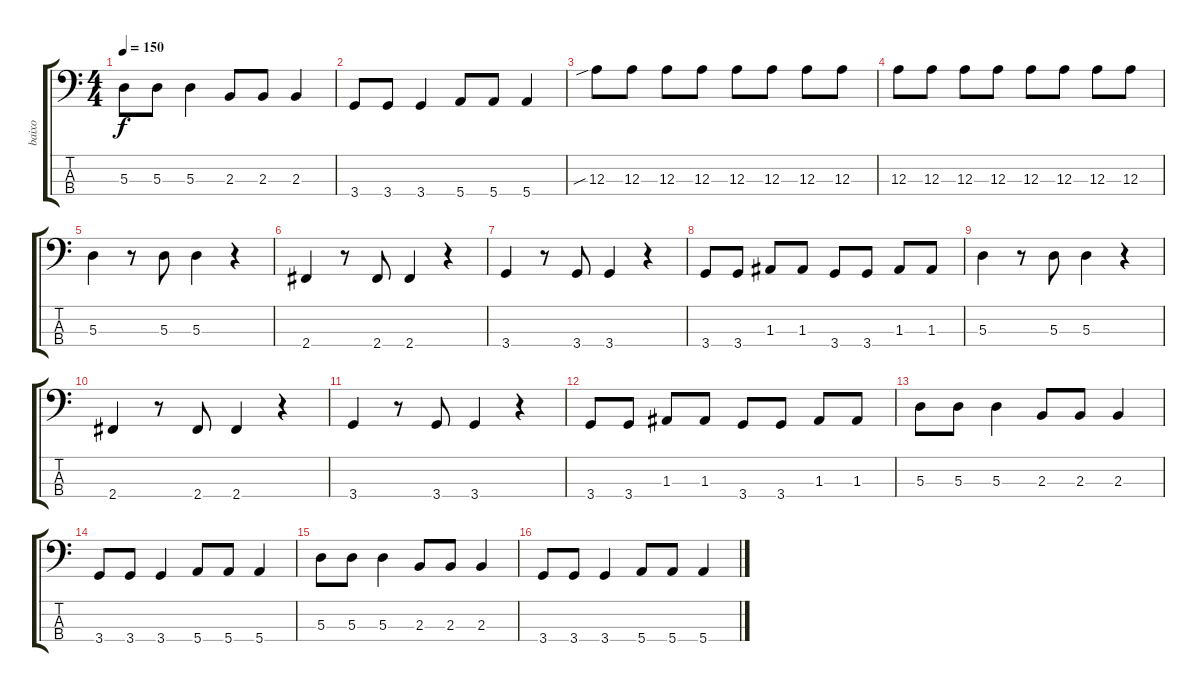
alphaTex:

\track ("baixo" "baixo") {instrument electricbassfinger}
\staff {score tabs}
\tuning (G2 D2 A1 E1) {hide}
\ts (4 4)
\tempo 150
\clef f4
\ks c
5.3.8{dy f} 5.3.8 5.3.4 2.3.8 2.3.8 2.3.4 |
3.4.8 3.4.8 3.4.4 5.4.8 5.4.8 5.4.4 |
12.3{sib}.8 12.3.8 12.3.8 12.3.8 12.3.8 12.3.8 12.3.8 12.3.8 |
12.3.8 12.3.8 12.3.8 12.3.8 12.3.8 12.3.8 12.3.8 12.3.8 |
5.3.4 r.8 5.3.8 5.3.4 r.4 |
2.4.4 r.8 2.4.8 2.4.4 r.4 |
3.4.4 r.8 3.4.8 3.4.4 r.4 |
3.4.8 3.4.8 1.3.8 1.3.8 3.4.8 3.4.8 1.3.8 1.3.8 |
5.3.4 r.8 5.3.8 5.3.4 r.4 |
2.4.4 r.8 2.4.8 2.4.4 r.4 |
3.4.4 r.8 3.4.8 3.4.4 r.4 |
3.4.8 3.4.8 1.3.8 1.3.8 3.4.8 3.4.8 1.3.8 1.3.8 |
5.3.8 5.3.8 5.3.4 2.3.8 2.3.8 2.3.4 |
3.4.8 3.4.8 3.4.4 5.4.8 5.4.8 5.4.4 |
5.3.8 5.3.8 5.3.4 2.3.8 2.3.8 2.3.4 |
3.4.8 3.4.8 3.4.4 5.4.8 5.4.8 5.4.4
